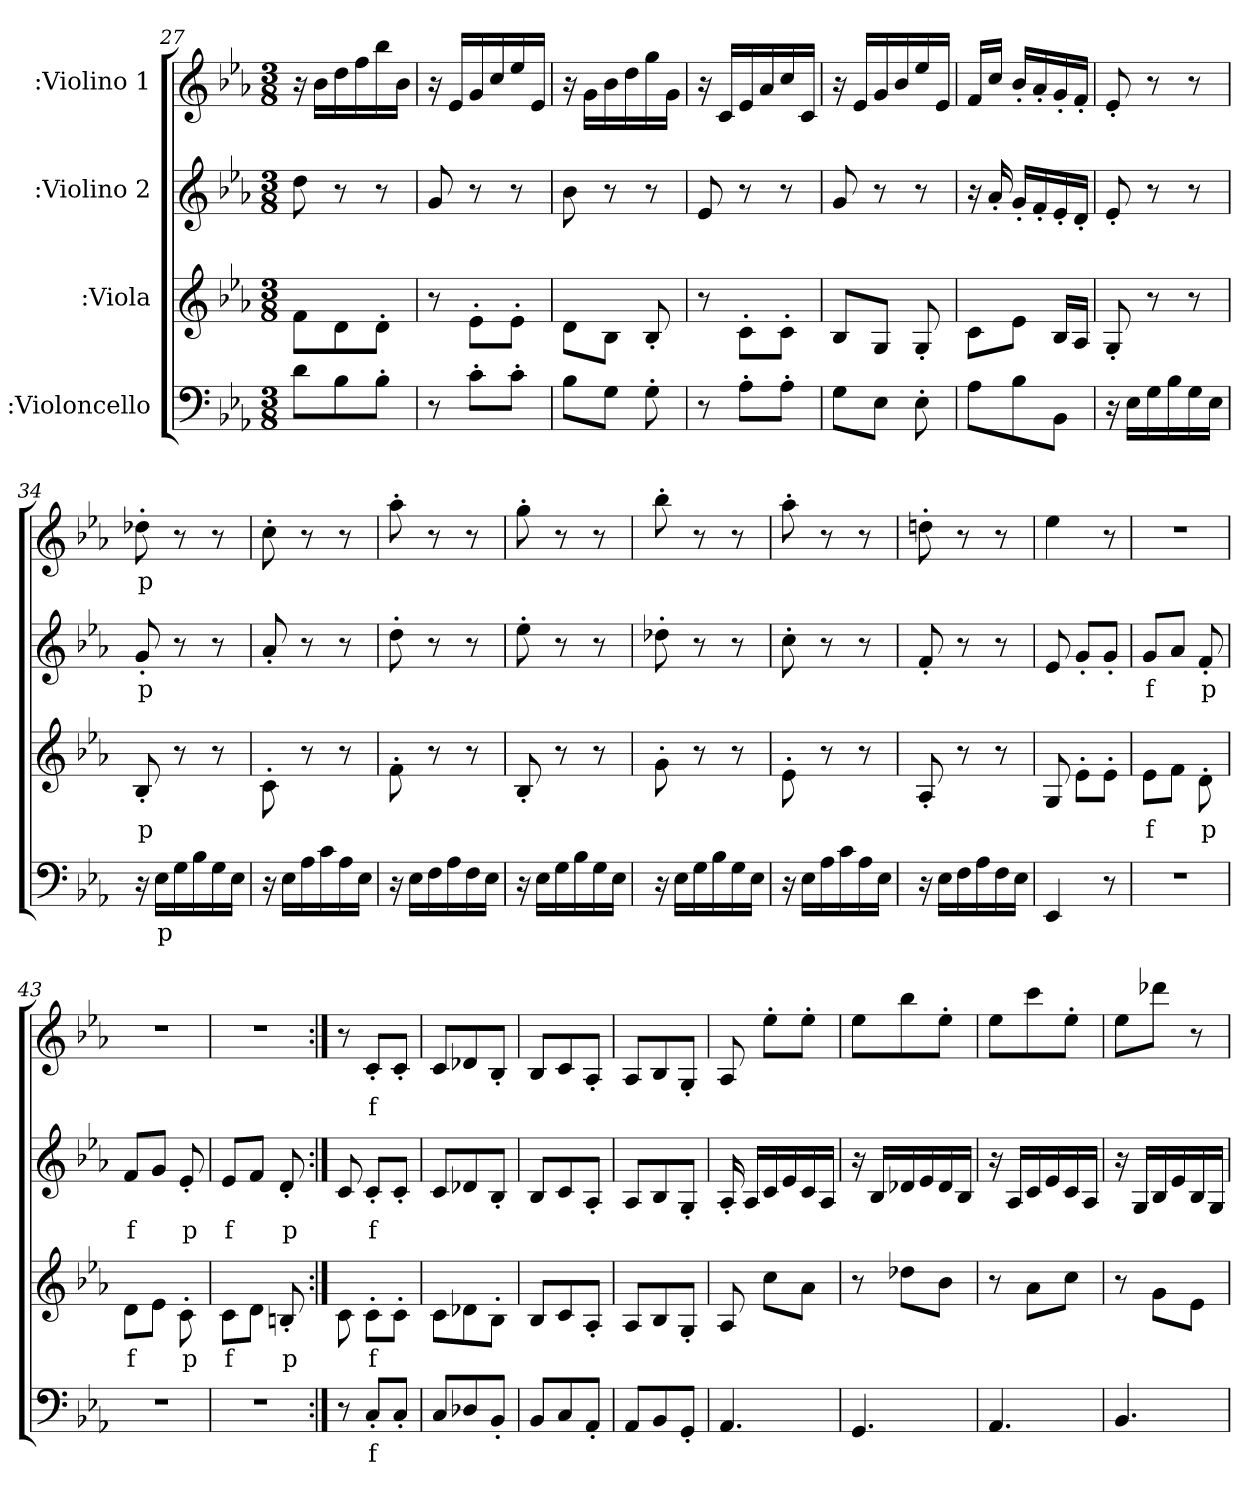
**kern	**text	**kern	**text	**kern	**text	**kern	**text
*part4	*part4	*part3	*part3	*part2	*part2	*part1	*part1
*staff4	*staff4	*staff3	*staff3	*staff2	*staff2	*staff1	*staff1
*I":Violoncello	*	*I":Viola	*	*I":Violino 2	*	*I":Violino 1	*
*clefF4	*	*	*	*clefG2	*	*clefG2	*
*k[b-e-a-]	*	*k[b-e-a-]	*	*k[b-e-a-]	*	*k[b-e-a-]	*
*c:	*	*c:	*	*c:	*	*c:	*
*M3/8	*	*M3/8	*	*M3/8	*	*M3/8	*
=27	=27	=27	=27	=27	=27	=27	=27
8d\L	.	8f\L	.	8dd\	.	16r	.
.	.	.	.	.	.	16b-\LL	.
8B-\	.	8d\	.	8r	.	16dd\	.
.	.	.	.	.	.	16ff\	.
8B-'>\J	.	8d'>\J	.	8r	.	16bb-\	.
.	.	.	.	.	.	16b-\JJ	.
=28	=28	=28	=28	=28	=28	=28	=28
8r	.	8r	.	8g/	.	16r	.
.	.	.	.	.	.	16e-/LL	.
8c'>\L	.	8e-'>\L	.	8r	.	16g/	.
.	.	.	.	.	.	16cc/	.
8c'>\J	.	8e-'>\J	.	8r	.	16ee-/	.
.	.	.	.	.	.	16e-/JJ	.
=29	=29	=29	=29	=29	=29	=29	=29
8B-\L	.	8d\L	.	8b-\	.	16r	.
.	.	.	.	.	.	16g\LL	.
8G\J	.	8B-\J	.	8r	.	16b-\	.
.	.	.	.	.	.	16dd\	.
8G'>\	.	8B-'>/	.	8r	.	16gg\	.
.	.	.	.	.	.	16g\JJ	.
=30	=30	=30	=30	=30	=30	=30	=30
8r	.	8r	.	8e-/	.	16r	.
.	.	.	.	.	.	16c/LL	.
8A-'>\L	.	8c'>\L	.	8r	.	16e-/	.
.	.	.	.	.	.	16a-/	.
8A-'>\J	.	8c'>\J	.	8r	.	16cc/	.
.	.	.	.	.	.	16c/JJ	.
=31	=31	=31	=31	=31	=31	=31	=31
8G\L	.	8B-/L	.	8g/	.	16r	.
.	.	.	.	.	.	16e-/LL	.
8E-\J	.	8G/J	.	8r	.	16g/	.
.	.	.	.	.	.	16b-/	.
8E-'>\	.	8G'>/	.	8r	.	16ee-/	.
.	.	.	.	.	.	16e-/JJ	.
=32	=32	=32	=32	=32	=32	=32	=32
8A-\L	.	8c\L	.	16r	.	16f/LL	.
.	.	.	.	16a-'>/	.	16cc/JJ	.
8B-\	.	8e-\J	.	16g'>/LL	.	16b-'>/LL	.
.	.	.	.	16f'>/	.	16a-'>/	.
8BB-\J	.	16B-/LL	.	16e-'>/	.	16g'>/	.
.	.	16A-/JJ	.	16d'>/JJ	.	16f'>/JJ	.
=33	=33	=33	=33	=33	=33	=33	=33
16r	.	8G'>/	.	8e-'>/	.	8e-'>/	.
16E-\LL	.	.	.	.	.	.	.
16G\	.	8r	.	8r	.	8r	.
16B-\	.	.	.	.	.	.	.
16G\	.	8r	.	8r	.	8r	.
16E-\JJ	.	.	.	.	.	.	.
=34	=34	=34	=34	=34	=34	=34	=34
16r	.	8B-'>/	p	8g'>/	p	8dd-X'>\	p
16E-\LL	p	.	.	.	.	.	.
16G\	.	8r	.	8r	.	8r	.
16B-\	.	.	.	.	.	.	.
16G\	.	8r	.	8r	.	8r	.
16E-\JJ	.	.	.	.	.	.	.
=35	=35	=35	=35	=35	=35	=35	=35
16r	.	8c'>\	.	8a-'>/	.	8cc'>\	.
16E-\LL	.	.	.	.	.	.	.
16A-\	.	8r	.	8r	.	8r	.
16c\	.	.	.	.	.	.	.
16A-\	.	8r	.	8r	.	8r	.
16E-\JJ	.	.	.	.	.	.	.
=36	=36	=36	=36	=36	=36	=36	=36
16r	.	8f'>\	.	8dd'>\	.	8aa-'>\	.
16E-\LL	.	.	.	.	.	.	.
16F\	.	8r	.	8r	.	8r	.
16A-\	.	.	.	.	.	.	.
16F\	.	8r	.	8r	.	8r	.
16E-\JJ	.	.	.	.	.	.	.
=37	=37	=37	=37	=37	=37	=37	=37
16r	.	8B-'>/	.	8ee-'>\	.	8gg'>\	.
16E-\LL	.	.	.	.	.	.	.
16G\	.	8r	.	8r	.	8r	.
16B-\	.	.	.	.	.	.	.
16G\	.	8r	.	8r	.	8r	.
16E-\JJ	.	.	.	.	.	.	.
=38	=38	=38	=38	=38	=38	=38	=38
16r	.	8g'>\	.	8dd-X'>\	.	8bb-'>\	.
16E-\LL	.	.	.	.	.	.	.
16G\	.	8r	.	8r	.	8r	.
16B-\	.	.	.	.	.	.	.
16G\	.	8r	.	8r	.	8r	.
16E-\JJ	.	.	.	.	.	.	.
=39	=39	=39	=39	=39	=39	=39	=39
16r	.	8e-'>\	.	8cc'>\	.	8aa-'>\	.
16E-\LL	.	.	.	.	.	.	.
16A-\	.	8r	.	8r	.	8r	.
16c\	.	.	.	.	.	.	.
16A-\	.	8r	.	8r	.	8r	.
16E-\JJ	.	.	.	.	.	.	.
=40	=40	=40	=40	=40	=40	=40	=40
16r	.	8A-'>/	.	8f'>/	.	8ddn'>\	.
16E-\LL	.	.	.	.	.	.	.
16F\	.	8r	.	8r	.	8r	.
16A-\	.	.	.	.	.	.	.
16F\	.	8r	.	8r	.	8r	.
16E-\JJ	.	.	.	.	.	.	.
=41	=41	=41	=41	=41	=41	=41	=41
4EE-/	.	8G/	.	8e-/	.	4ee-\	.
.	.	8e-'>\L	.	8g'>/L	.	.	.
8r	.	8e-'>\J	.	8g'>/J	.	8r	.
=42	=42	=42	=42	=42	=42	=42	=42
4.r	.	8e-\L	f	8g/L	f	4.r	.
.	.	8f\J	.	8a-/J	.	.	.
.	.	8d'>\	p	8f'>/	p	.	.
=43	=43	=43	=43	=43	=43	=43	=43
4.r	.	8d\L	f	8f/L	f	4.r	.
.	.	8e-\J	.	8g/J	.	.	.
.	.	8c'>\	p	8e-'>/	p	.	.
=44	=44	=44	=44	=44	=44	=44	=44
4.r	.	8c\L	f	8e-/L	f	4.r	.
.	.	8d\J	.	8f/J	.	.	.
.	.	8Bn'>/	p	8d'>/	p	.	.
=45:|!	=45:|!	=45:|!	=45:|!	=45:|!	=45:|!	=45:|!	=45:|!
8r	.	8c\	.	8c/	.	8r	.
8C'>/L	f	8c'>\L	f	8c'>/L	f	8c'>/L	f
8C'>/J	.	8c'>\J	.	8c'>/J	.	8c'>/J	.
=46	=46	=46	=46	=46	=46	=46	=46
8C/L	.	8c\L	.	8c/L	.	8c/L	.
8D-X/	.	8d-X\	.	8d-X/	.	8d-X/	.
8BB-'>/J	.	8B-'>\J	.	8B-'>/J	.	8B-'>/J	.
=47	=47	=47	=47	=47	=47	=47	=47
8BB-/L	.	8B-/L	.	8B-/L	.	8B-/L	.
8C/	.	8c/	.	8c/	.	8c/	.
8AA-'>/J	.	8A-'>/J	.	8A-'>/J	.	8A-'>/J	.
=48	=48	=48	=48	=48	=48	=48	=48
8AA-/L	.	8A-/L	.	8A-/L	.	8A-/L	.
8BB-/	.	8B-/	.	8B-/	.	8B-/	.
8GG'>/J	.	8G'>/J	.	8G'>/J	.	8G'>/J	.
=49	=49	=49	=49	=49	=49	=49	=49
4.AA-/	.	8A-/	.	16A-'>/	.	8A-/	.
.	.	.	.	16A-/LL	.	.	.
.	.	8cc\L	.	16c/	.	8ee-'>\L	.
.	.	.	.	16e-/	.	.	.
.	.	8a-\J	.	16c/	.	8ee-'>\J	.
.	.	.	.	16A-/JJ	.	.	.
=50	=50	=50	=50	=50	=50	=50	=50
4.GG/	.	8r	.	16r	.	8ee-\L	.
.	.	.	.	16B-/LL	.	.	.
.	.	8dd-X\L	.	16d-X/	.	8bb-\	.
.	.	.	.	16e-/	.	.	.
.	.	8b-\J	.	16d-/	.	8ee-'>\J	.
.	.	.	.	16B-/JJ	.	.	.
=51	=51	=51	=51	=51	=51	=51	=51
4.AA-/	.	8r	.	16r	.	8ee-\L	.
.	.	.	.	16A-/LL	.	.	.
.	.	8a-\L	.	16c/	.	8ccc\	.
.	.	.	.	16e-/	.	.	.
.	.	8cc\J	.	16c/	.	8ee-'>\J	.
.	.	.	.	16A-/JJ	.	.	.
=52	=52	=52	=52	=52	=52	=52	=52
4.BB-/	.	8r	.	16r	.	8ee-\L	.
.	.	.	.	16G/LL	.	.	.
.	.	8g\L	.	16B-/	.	8ddd-X\J	.
.	.	.	.	16e-/	.	.	.
.	.	8e-\J	.	16B-/	.	8r	.
.	.	.	.	16G/JJ	.	.	.
=	=	=	=	=	=	=	=
*-	*-	*-	*-	*-	*-	*-	*-
